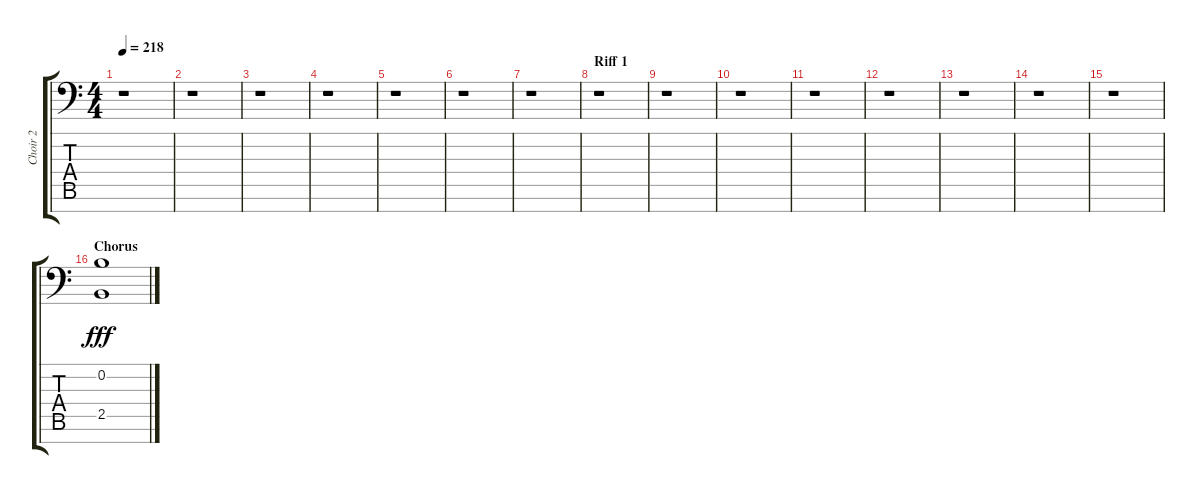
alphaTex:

\track ("Choir 2" "Choir 2") {instrument choiraahs}
\staff {score tabs}
\tuning (E4 B3 G3 D3 A2 E2 C-1) {hide}
\ts (4 4)
\tempo 218
\clef f4
\ks c
r.1{dy f} |
r.1 |
r.1 |
r.1 |
r.1 |
r.1 |
r.1 |
\section ("" "Riff 1")
r.1 |
r.1 |
r.1 |
r.1 |
r.1 |
r.1 |
r.1 |
r.1 |
\section ("" "Chorus")
(0.2 2.5).1{dy fff}
